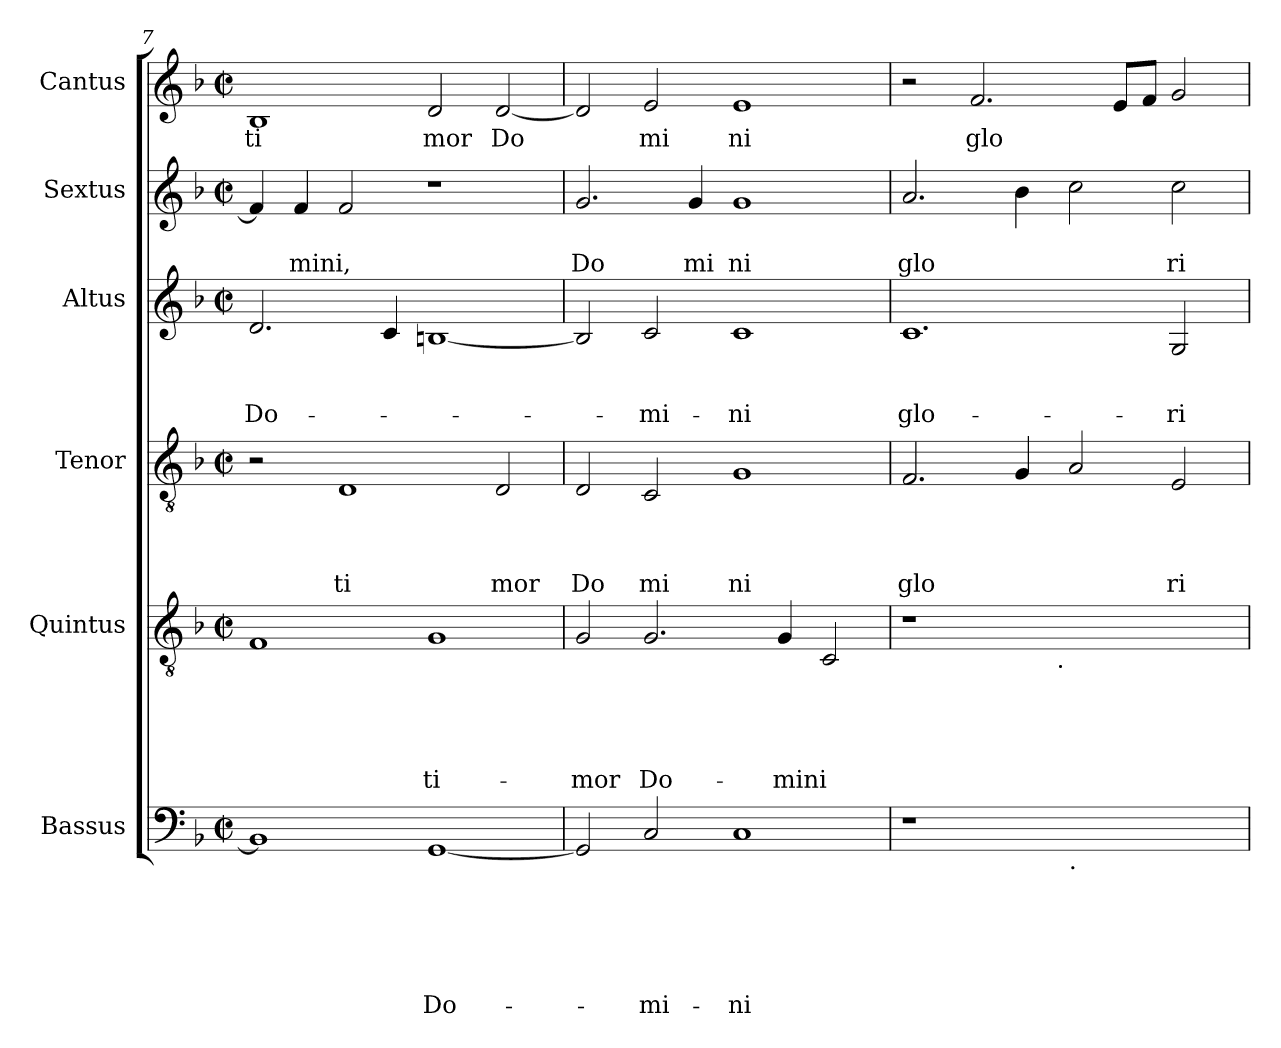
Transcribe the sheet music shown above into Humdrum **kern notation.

**kern	**text	**text	**text	**text	**text	**text	**kern	**text	**text	**text	**text	**text	**kern	**text	**text	**text	**text	**kern	**text	**text	**text	**kern	**text	**text	**kern	**text
*part6	*part6	*part6	*part6	*part6	*part6	*part6	*part5	*part5	*part5	*part5	*part5	*part5	*part4	*part4	*part4	*part4	*part4	*part3	*part3	*part3	*part3	*part2	*part2	*part2	*part1	*part1
*staff6	*staff6	*staff6	*staff6	*staff6	*staff6	*staff6	*staff5	*staff5	*staff5	*staff5	*staff5	*staff5	*staff4	*staff4	*staff4	*staff4	*staff4	*staff3	*staff3	*staff3	*staff3	*staff2	*staff2	*staff2	*staff1	*staff1
*I"Bassus	*	*	*	*	*	*	*I"Quintus	*	*	*	*	*	*I"Tenor	*	*	*	*	*I"Altus	*	*	*	*I"Sextus	*	*	*I"Cantus	*
!!LO:LB:g=z
*clefF4	*	*	*	*	*	*	*clefGv2	*	*	*	*	*	*clefGv2	*	*	*	*	*clefG2	*	*	*	*clefG2	*	*	*clefG2	*
*k[b-]	*	*	*	*	*	*	*k[b-]	*	*	*	*	*	*k[b-]	*	*	*	*	*k[b-]	*	*	*	*k[b-]	*	*	*k[b-]	*
*F:	*	*	*	*	*	*	*F:	*	*	*	*	*	*F:	*	*	*	*	*F:	*	*	*	*F:	*	*	*F:	*
*M2/2	*	*	*	*	*	*	*M2/2	*	*	*	*	*	*M2/2	*	*	*	*	*M2/2	*	*	*	*M2/2	*	*	*M2/2	*
*met(c|)	*	*	*	*	*	*	*met(c|)	*	*	*	*	*	*met(c|)	*	*	*	*	*met(c|)	*	*	*	*met(c|)	*	*	*met(c|)	*
=7	=7	=7	=7	=7	=7	=7	=7	=7	=7	=7	=7	=7	=7	=7	=7	=7	=7	=7	=7	=7	=7	=7	=7	=7	=7	=7
!	!	!	!	!	!	!	!	!	!	!	!	!	!	!	!	!	!	!	!	!	!LO:LY:b	!	!	!	!	!LO:LY:b
1BB-]	.	.	.	.	.	.	1F	.	.	.	.	.	2r	.	.	.	.	2.d/	.	.	Do-	4f/]	.	.	1B-	ti
!	!	!	!	!	!	!	!	!	!	!	!	!	!	!	!	!	!	!	!	!	!	!	!	!LO:LY:b	!	!
.	.	.	.	.	.	.	.	.	.	.	.	.	.	.	.	.	.	.	.	.	.	4f/	.	mini,	.	.
!	!	!	!	!	!	!	!	!	!	!	!	!	!	!	!	!	!LO:LY:b	!	!	!	!	!	!	!	!	!
.	.	.	.	.	.	.	.	.	.	.	.	.	1D	.	.	.	ti	.	.	.	.	2f/	.	.	.	.
.	.	.	.	.	.	.	.	.	.	.	.	.	.	.	.	.	.	4c/	.	.	.	.	.	.	.	.
!	!	!	!	!	!	!LO:LY:b	!	!	!	!	!	!LO:LY:b	!	!	!	!	!	!	!	!	!	!	!	!	!	!LO:LY:b
[<1GG	.	.	.	.	.	Do-	1G	.	.	.	.	ti-	.	.	.	.	.	[<1Bn	.	.	.	1r	.	.	2d/	mor
!	!	!	!	!	!	!	!	!	!	!	!	!	!	!	!	!	!LO:LY:b	!	!	!	!	!	!	!	!	!LO:LY:b
.	.	.	.	.	.	.	.	.	.	.	.	.	2D/	.	.	.	mor	.	.	.	.	.	.	.	[<2d/	Do
=8	=8	=8	=8	=8	=8	=8	=8	=8	=8	=8	=8	=8	=8	=8	=8	=8	=8	=8	=8	=8	=8	=8	=8	=8	=8	=8
!	!	!	!	!	!	!	!	!	!	!	!	!LO:LY:b	!	!	!	!	!LO:LY:b	!	!	!	!	!	!	!LO:LY:b	!	!
2GG/]	.	.	.	.	.	.	2G/	.	.	.	.	-mor	2D/	.	.	.	Do	2B/]	.	.	.	2.g/	.	Do	2d/]	.
!	!	!	!	!	!	!LO:LY:b	!	!	!	!	!	!LO:LY:b	!	!	!	!	!LO:LY:b	!	!	!	!LO:LY:b	!	!	!	!	!LO:LY:b
2C/	.	.	.	.	.	-mi-	2.G/	.	.	.	.	Do-	2C/	.	.	.	mi	2c/	.	.	-mi-	.	.	.	2e/	mi
!	!	!	!	!	!	!	!	!	!	!	!	!	!	!	!	!	!	!	!	!	!	!	!	!LO:LY:b	!	!
.	.	.	.	.	.	.	.	.	.	.	.	.	.	.	.	.	.	.	.	.	.	4g/	.	mi	.	.
!	!	!	!	!	!	!LO:LY:b	!	!	!	!	!	!	!	!	!	!	!LO:LY:b	!	!	!	!LO:LY:b	!	!	!LO:LY:b	!	!LO:LY:b
1C	.	.	.	.	.	-ni	.	.	.	.	.	.	1G	.	.	.	ni	1c	.	.	-ni	1g	.	ni	1e	ni
!	!	!	!	!	!	!	!	!	!	!	!	!LO:LY:b	!	!	!	!	!	!	!	!	!	!	!	!	!	!
.	.	.	.	.	.	.	4G/	.	.	.	.	-mini	.	.	.	.	.	.	.	.	.	.	.	.	.	.
.	.	.	.	.	.	.	2C/	.	.	.	.	.	.	.	.	.	.	.	.	.	.	.	.	.	.	.
=9	=9	=9	=9	=9	=9	=9	=9	=9	=9	=9	=9	=9	=9	=9	=9	=9	=9	=9	=9	=9	=9	=9	=9	=9	=9	=9
!	!	!	!	!	!	!	!	!	!	!	!	!	!	!	!	!	!LO:LY:b	!	!	!	!LO:LY:b	!	!	!LO:LY:b	!	!
*	*	*	*	*	*	*	*^	*	*	*	*	*	*	*	*	*	*	*	*	*	*	*	*	*	*	*
1r	.	.	.	.	.	.	1r	2ryy	.	.	.	.	.	2.F/	.	.	.	glo	1.c	.	.	glo-	2.a/	.	glo	2r	.
!	!	!	!	!	!	!	!	!	!	!	!	!	!	!	!	!	!	!	!	!	!	!	!	!	!	!	!LO:LY:b
.	.	.	.	.	.	.	.	4...ryy	.	.	.	.	.	.	.	.	.	.	.	.	.	.	.	.	.	2.f/	glo
.	.	.	.	.	.	.	.	.	.	.	.	.	.	4G/	.	.	.	.	.	.	.	.	4b-\	.	.	.	.
!	!	!	!	!	!	!	!	!LO:TX:b:t=.	!	!	!	!	!	!	!	!	!	!	!	!	!	!	!	!	!	!	!
.	.	.	.	.	.	.	.	1ryy	.	.	.	.	.	.	.	.	.	.	.	.	.	.	.	.	.	.	.
!LO:TX:b:t=.	!	!	!	!	!	!	!	!	!	!	!	!	!	!	!	!	!	!	!	!	!	!	!	!	!	!	!
1ryy	.	.	.	.	.	.	1ryy	.	.	.	.	.	.	2A/	.	.	.	.	.	.	.	.	2cc\	.	.	.	.
.	.	.	.	.	.	.	.	.	.	.	.	.	.	.	.	.	.	.	.	.	.	.	.	.	.	8e/L	.
.	.	.	.	.	.	.	.	.	.	.	.	.	.	.	.	.	.	.	.	.	.	.	.	.	.	8f/J	.
!	!	!	!	!	!	!	!	!	!	!	!	!	!	!	!	!	!	!LO:LY:b	!	!	!	!LO:LY:b	!	!	!LO:LY:b	!	!
.	.	.	.	.	.	.	.	.	.	.	.	.	.	2E/	.	.	.	ri	2G/	.	.	-ri-	2cc\	.	ri	2g/	.
.	.	.	.	.	.	.	.	32ryy	.	.	.	.	.	.	.	.	.	.	.	.	.	.	.	.	.	.	.
*	*	*	*	*	*	*	*v	*v	*	*	*	*	*	*	*	*	*	*	*	*	*	*	*	*	*	*	*
=	=	=	=	=	=	=	=	=	=	=	=	=	=	=	=	=	=	=	=	=	=	=	=	=	=	=
*-	*-	*-	*-	*-	*-	*-	*-	*-	*-	*-	*-	*-	*-	*-	*-	*-	*-	*-	*-	*-	*-	*-	*-	*-	*-	*-
